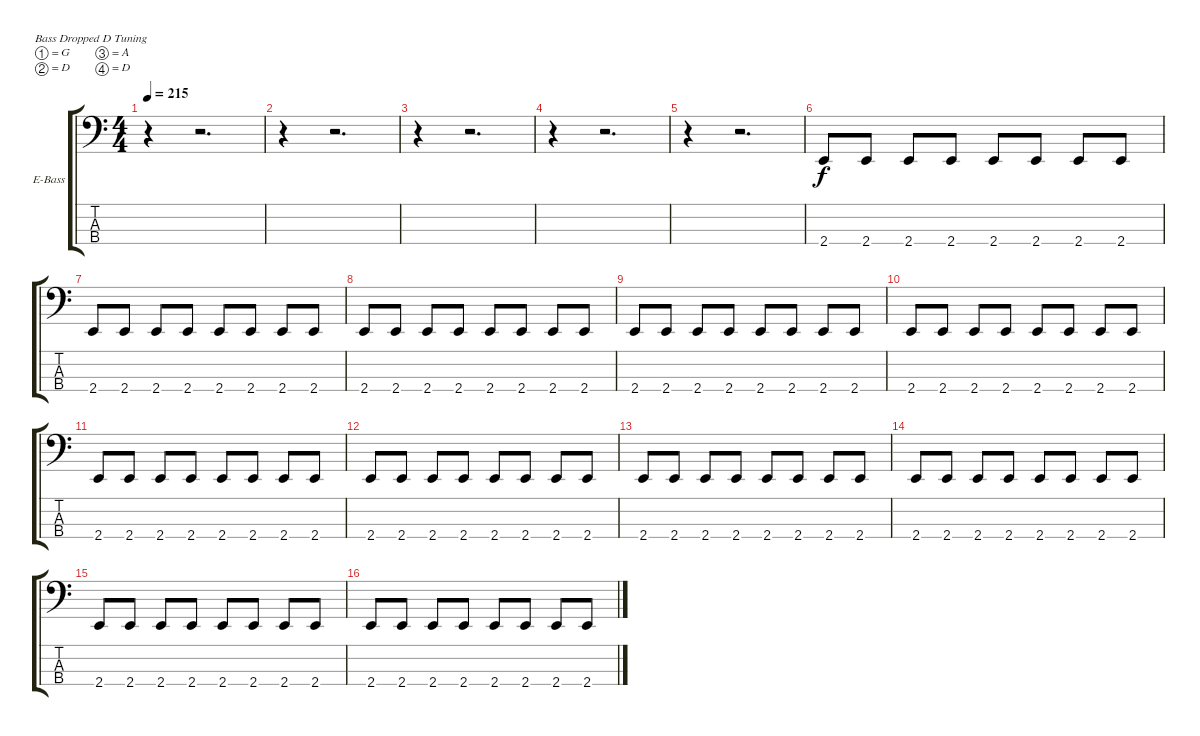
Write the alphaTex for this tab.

\bracketExtendMode groupsimilarinstruments
\firstSystemTrackNameOrientation horizontal
\otherSystemsTrackNameOrientation horizontal
\track ("Bass guitar (Oliver)" "E-Bass") {instrument electricbassfinger}
\staff {score tabs}
\tuning (G2 D2 A1 D1)
\ts (4 4)
\tempo 215
\clef f4
\ks c
r.4{dy f} r.2{d} |
r.4 r.2{d} |
r.4 r.2{d} |
r.4 r.2{d} |
r.4 r.2{d} |
2.4.8 2.4.8 2.4.8 2.4.8 2.4.8 2.4.8 2.4.8 2.4.8 |
2.4.8 2.4.8 2.4.8 2.4.8 2.4.8 2.4.8 2.4.8 2.4.8 |
2.4.8 2.4.8 2.4.8 2.4.8 2.4.8 2.4.8 2.4.8 2.4.8 |
2.4.8 2.4.8 2.4.8 2.4.8 2.4.8 2.4.8 2.4.8 2.4.8 |
2.4.8 2.4.8 2.4.8 2.4.8 2.4.8 2.4.8 2.4.8 2.4.8 |
2.4.8 2.4.8 2.4.8 2.4.8 2.4.8 2.4.8 2.4.8 2.4.8 |
2.4.8 2.4.8 2.4.8 2.4.8 2.4.8 2.4.8 2.4.8 2.4.8 |
2.4.8 2.4.8 2.4.8 2.4.8 2.4.8 2.4.8 2.4.8 2.4.8 |
2.4.8 2.4.8 2.4.8 2.4.8 2.4.8 2.4.8 2.4.8 2.4.8 |
2.4.8 2.4.8 2.4.8 2.4.8 2.4.8 2.4.8 2.4.8 2.4.8 |
2.4.8 2.4.8 2.4.8 2.4.8 2.4.8 2.4.8 2.4.8 2.4.8
